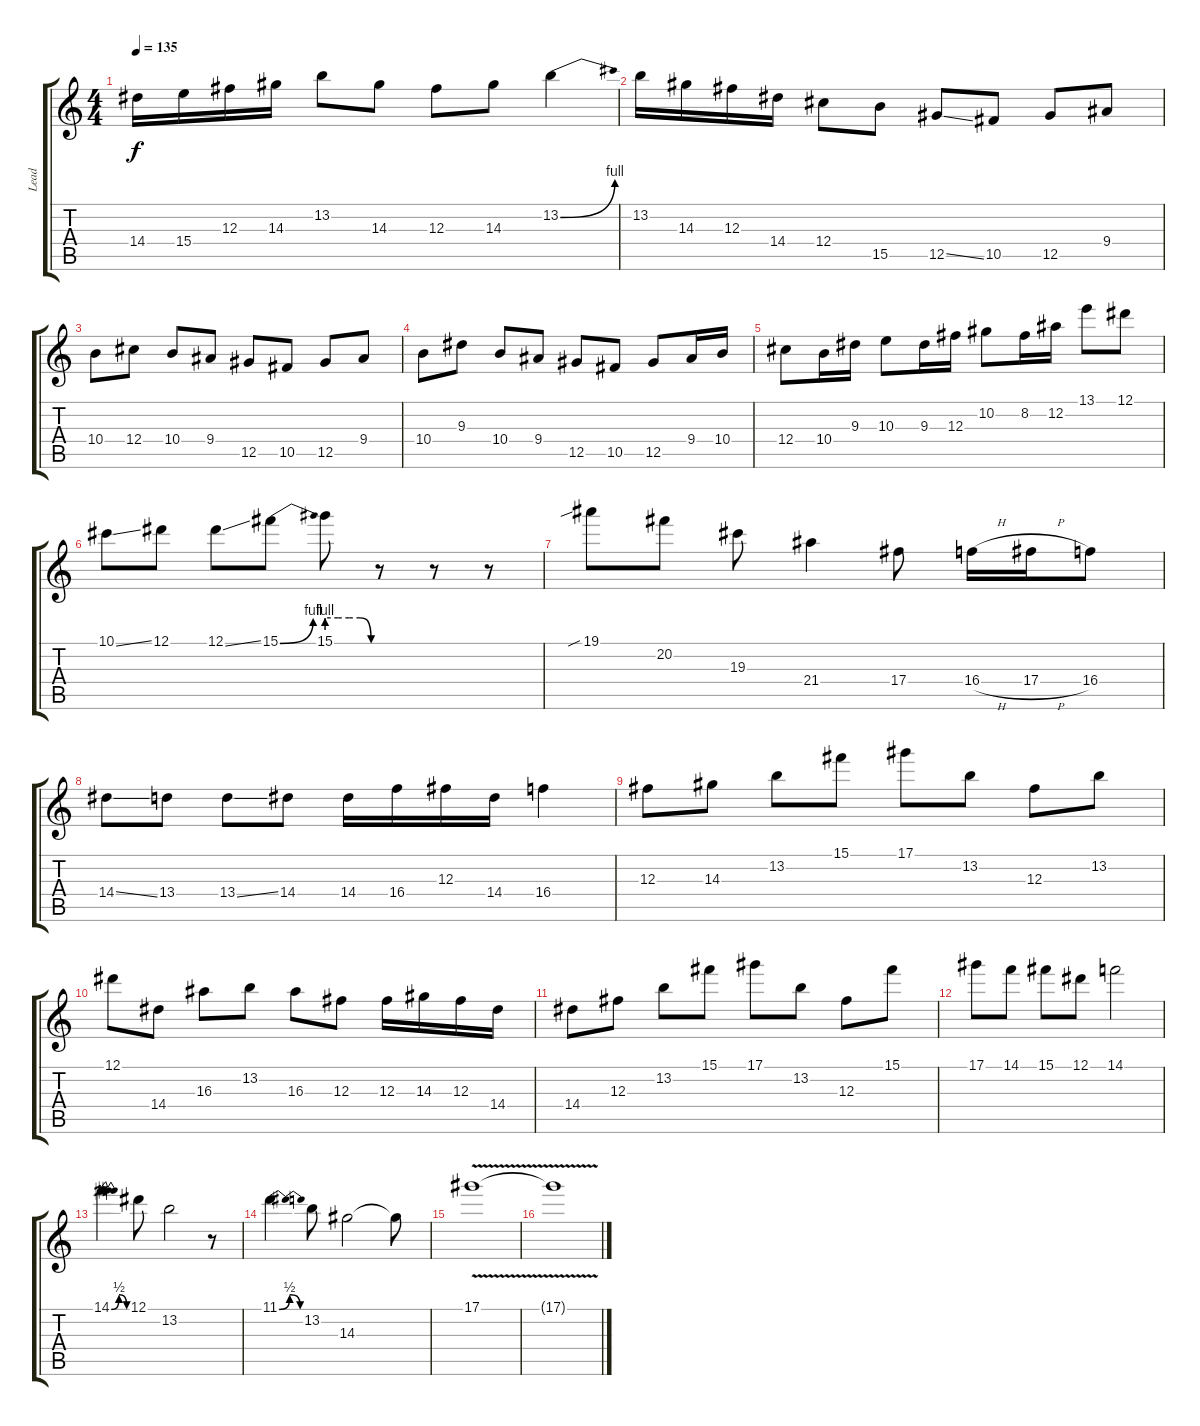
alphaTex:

\track ("Lead" "Lead") {instrument distortionguitar}
\staff {score tabs}
\tuning (Eb4 Bb3 Gb3 Db3 Ab2 Eb2) {hide}
\ts (4 4)
\tempo 135
\clef g2
\ks c
14.4.16{dy f} 15.4.16 12.3.16 14.3.16 13.2.8 14.3.8 12.3.8 14.3.8 13.2{be (bend 0 0 60 4)}.4 |
13.2.16 14.3.16 12.3.16 14.4.16 12.4.8 15.5.8 12.5{ss}.8 10.5.8 12.5.8 9.4.8 |
10.4.8 12.4.8 10.4.8 9.4.8 12.5.8 10.5.8 12.5.8 9.4.8 |
10.4.8 9.3.8 10.4.8 9.4.8 12.5.8 10.5.8 12.5.8 9.4.16 10.4.16 |
12.4.8 10.4.16 9.3.16 10.3.8 9.3.16 12.3.16 10.2.8 8.2.16 12.2.16 13.1.8 12.1.8 |
10.1{ss}.8 12.1.8 12.1{ss}.8 15.1{be (bend 0 0 60 4)}.8 15.1{be (custom 0 4 15 4 30 4 45 4 60 0)}.8 r.8 r.8 r.8 |
19.1{sib}.8 20.2.8 19.3.8 21.4.4 17.4.8 16.4{h}.16 17.4{h}.16 16.4.8 |
14.4{ss}.8 13.4.8 13.4{ss}.8 14.4.8 14.4.16 16.4.16 12.3.16 14.4.16 16.4.4 |
12.3.8 14.3.8 13.2.8 15.1.8 17.1.8 13.2.8 12.3.8 13.2.8 |
12.1.8 14.4.8 16.3.8 13.2.8 16.3.8 12.3.8 12.3.16 14.3.16 12.3.16 14.4.16 |
14.4.8 12.3.8 13.2.8 15.1.8 17.1.8 13.2.8 12.3.8 15.1.8 |
17.1.8 14.1.8 15.1.8 12.1.8 14.1.2 |
14.1{be (bendrelease 0 0 20 2 35 2 60 0)}.4 12.1.8 13.2.2 r.8 |
11.1{be (bendrelease 0 0 20 2 35 2 60 0)}.4 13.2.8 14.3.2 14.3{t}.8 |
17.1{v}.1 |
17.1{t}.1
